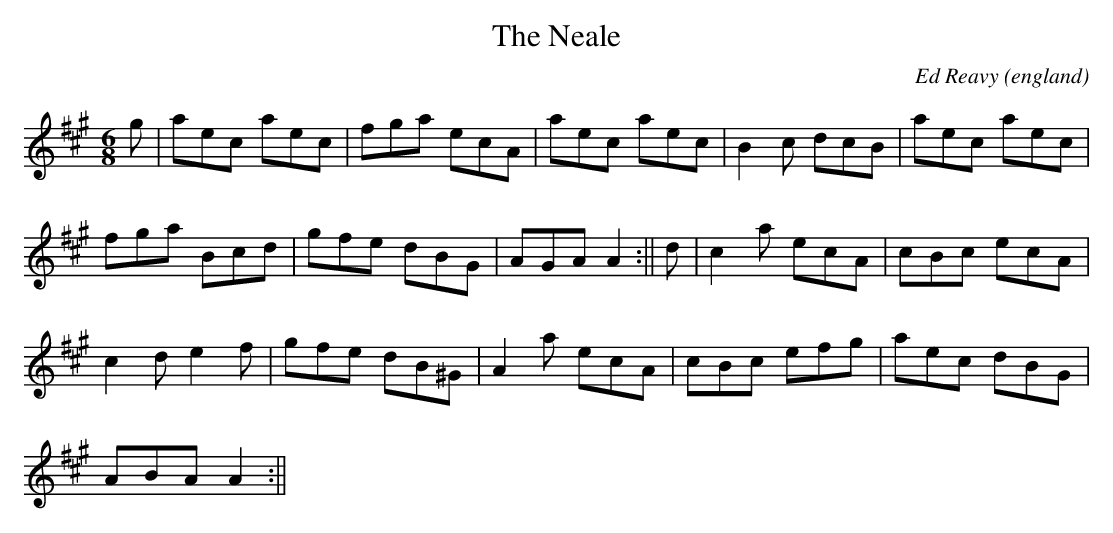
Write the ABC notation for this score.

X:1
T:The Neale
O:england
C:Ed Reavy
M:6/8
L:1/8
K:A
g|aec aec|fga ecA|aec aec|B2 c dcB|aec aec|
fga Bcd|gfe dBG|AGA A2:||d|c2 a ecA|cBc ecA|
c2 d e2 f|gfe dB^G|A2 a ecA|cBc efg|aec dBG|
ABA  A2:||
